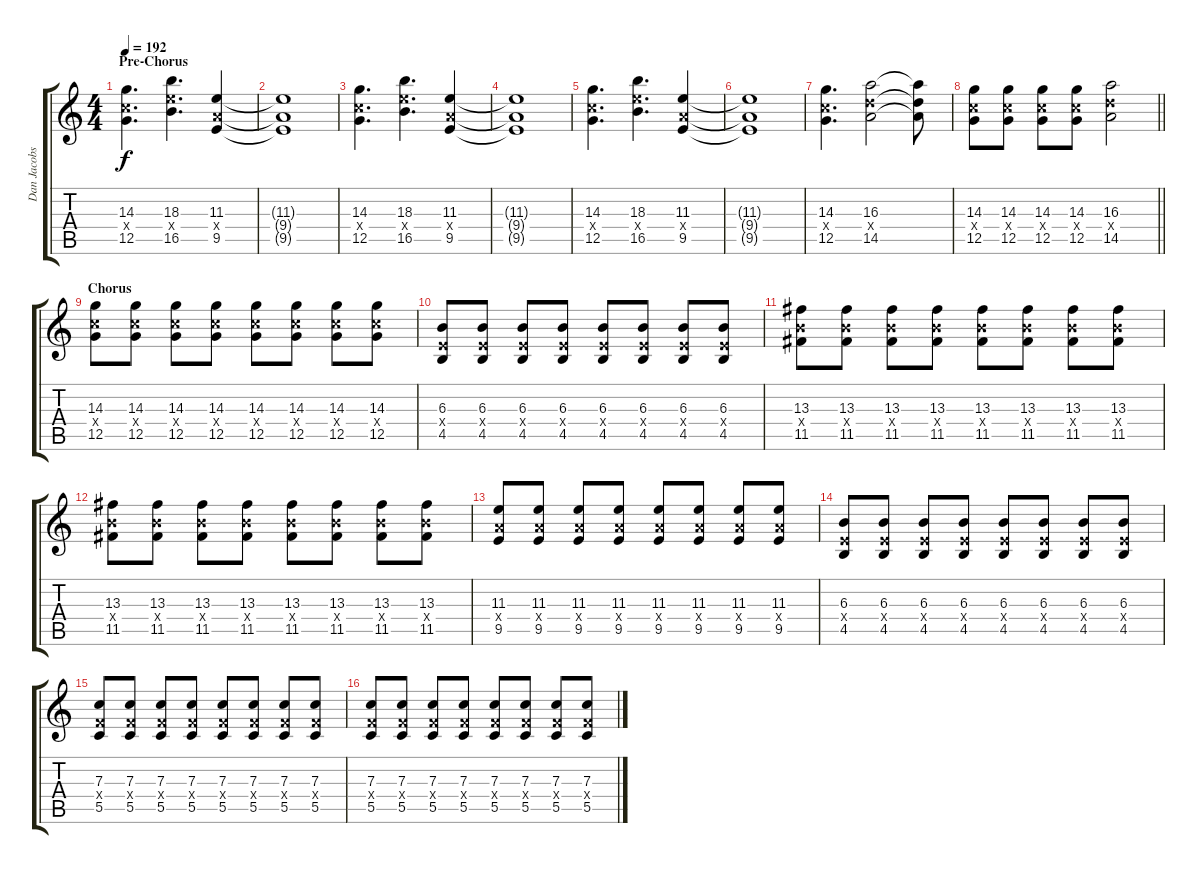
\track ("Dan Jacobs" "Dan Jacobs") {instrument distortionguitar}
\staff {score tabs}
\tuning (D4 A3 F3 C3 G2 C2) {hide}
\ts (4 4)
\section ("" "Pre-Chorus")
\tempo 192
\clef g2
\ks aminor
(14.3 12.4{x} 12.5).4{d dy f} (18.3 16.4{x} 16.5).4{d} (11.3 9.4{x} 9.5).4 |
(11.3{t} 9.4{t} 9.5{t}).1 |
(14.3 12.4{x} 12.5).4{d} (18.3 16.4{x} 16.5).4{d} (11.3 9.4{x} 9.5).4 |
(11.3{t} 9.4{t} 9.5{t}).1 |
(14.3 12.4{x} 12.5).4{d} (18.3 16.4{x} 16.5).4{d} (11.3 9.4{x} 9.5).4 |
(11.3{t} 9.4{t} 9.5{t}).1 |
(14.3 12.4{x} 12.5).4{d} (16.3 14.4{x} 14.5).2 (16.3{t} 14.4{t} 14.5{t}).8 |
\barLineRight lightlight
(14.3 12.4{x} 12.5).8 (14.3 12.4{x} 12.5).8 (14.3 12.4{x} 12.5).8 (14.3 12.4{x} 12.5).8 (16.3 14.4{x} 14.5).2 |
\section ("" "Chorus")
(14.3 12.4{x} 12.5).8 (14.3 12.4{x} 12.5).8 (14.3 12.4{x} 12.5).8 (14.3 12.4{x} 12.5).8 (14.3 12.4{x} 12.5).8 (14.3 12.4{x} 12.5).8 (14.3 12.4{x} 12.5).8 (14.3 12.4{x} 12.5).8 |
(6.3 4.4{x} 4.5).8 (6.3 4.4{x} 4.5).8 (6.3 4.4{x} 4.5).8 (6.3 4.4{x} 4.5).8 (6.3 4.4{x} 4.5).8 (6.3 4.4{x} 4.5).8 (6.3 4.4{x} 4.5).8 (6.3 4.4{x} 4.5).8 |
(13.3 11.4{x} 11.5).8 (13.3 11.4{x} 11.5).8 (13.3 11.4{x} 11.5).8 (13.3 11.4{x} 11.5).8 (13.3 11.4{x} 11.5).8 (13.3 11.4{x} 11.5).8 (13.3 11.4{x} 11.5).8 (13.3 11.4{x} 11.5).8 |
(13.3 11.4{x} 11.5).8 (13.3 11.4{x} 11.5).8 (13.3 11.4{x} 11.5).8 (13.3 11.4{x} 11.5).8 (13.3 11.4{x} 11.5).8 (13.3 11.4{x} 11.5).8 (13.3 11.4{x} 11.5).8 (13.3 11.4{x} 11.5).8 |
(11.3 9.4{x} 9.5).8 (11.3 9.4{x} 9.5).8 (11.3 9.4{x} 9.5).8 (11.3 9.4{x} 9.5).8 (11.3 9.4{x} 9.5).8 (11.3 9.4{x} 9.5).8 (11.3 9.4{x} 9.5).8 (11.3 9.4{x} 9.5).8 |
(6.3 4.4{x} 4.5).8 (6.3 4.4{x} 4.5).8 (6.3 4.4{x} 4.5).8 (6.3 4.4{x} 4.5).8 (6.3 4.4{x} 4.5).8 (6.3 4.4{x} 4.5).8 (6.3 4.4{x} 4.5).8 (6.3 4.4{x} 4.5).8 |
(7.3 5.4{x} 5.5).8 (7.3 5.4{x} 5.5).8 (7.3 5.4{x} 5.5).8 (7.3 5.4{x} 5.5).8 (7.3 5.4{x} 5.5).8 (7.3 5.4{x} 5.5).8 (7.3 5.4{x} 5.5).8 (7.3 5.4{x} 5.5).8 |
(7.3 5.4{x} 5.5).8 (7.3 5.4{x} 5.5).8 (7.3 5.4{x} 5.5).8 (7.3 5.4{x} 5.5).8 (7.3 5.4{x} 5.5).8 (7.3 5.4{x} 5.5).8 (7.3 5.4{x} 5.5).8 (7.3 5.4{x} 5.5).8
